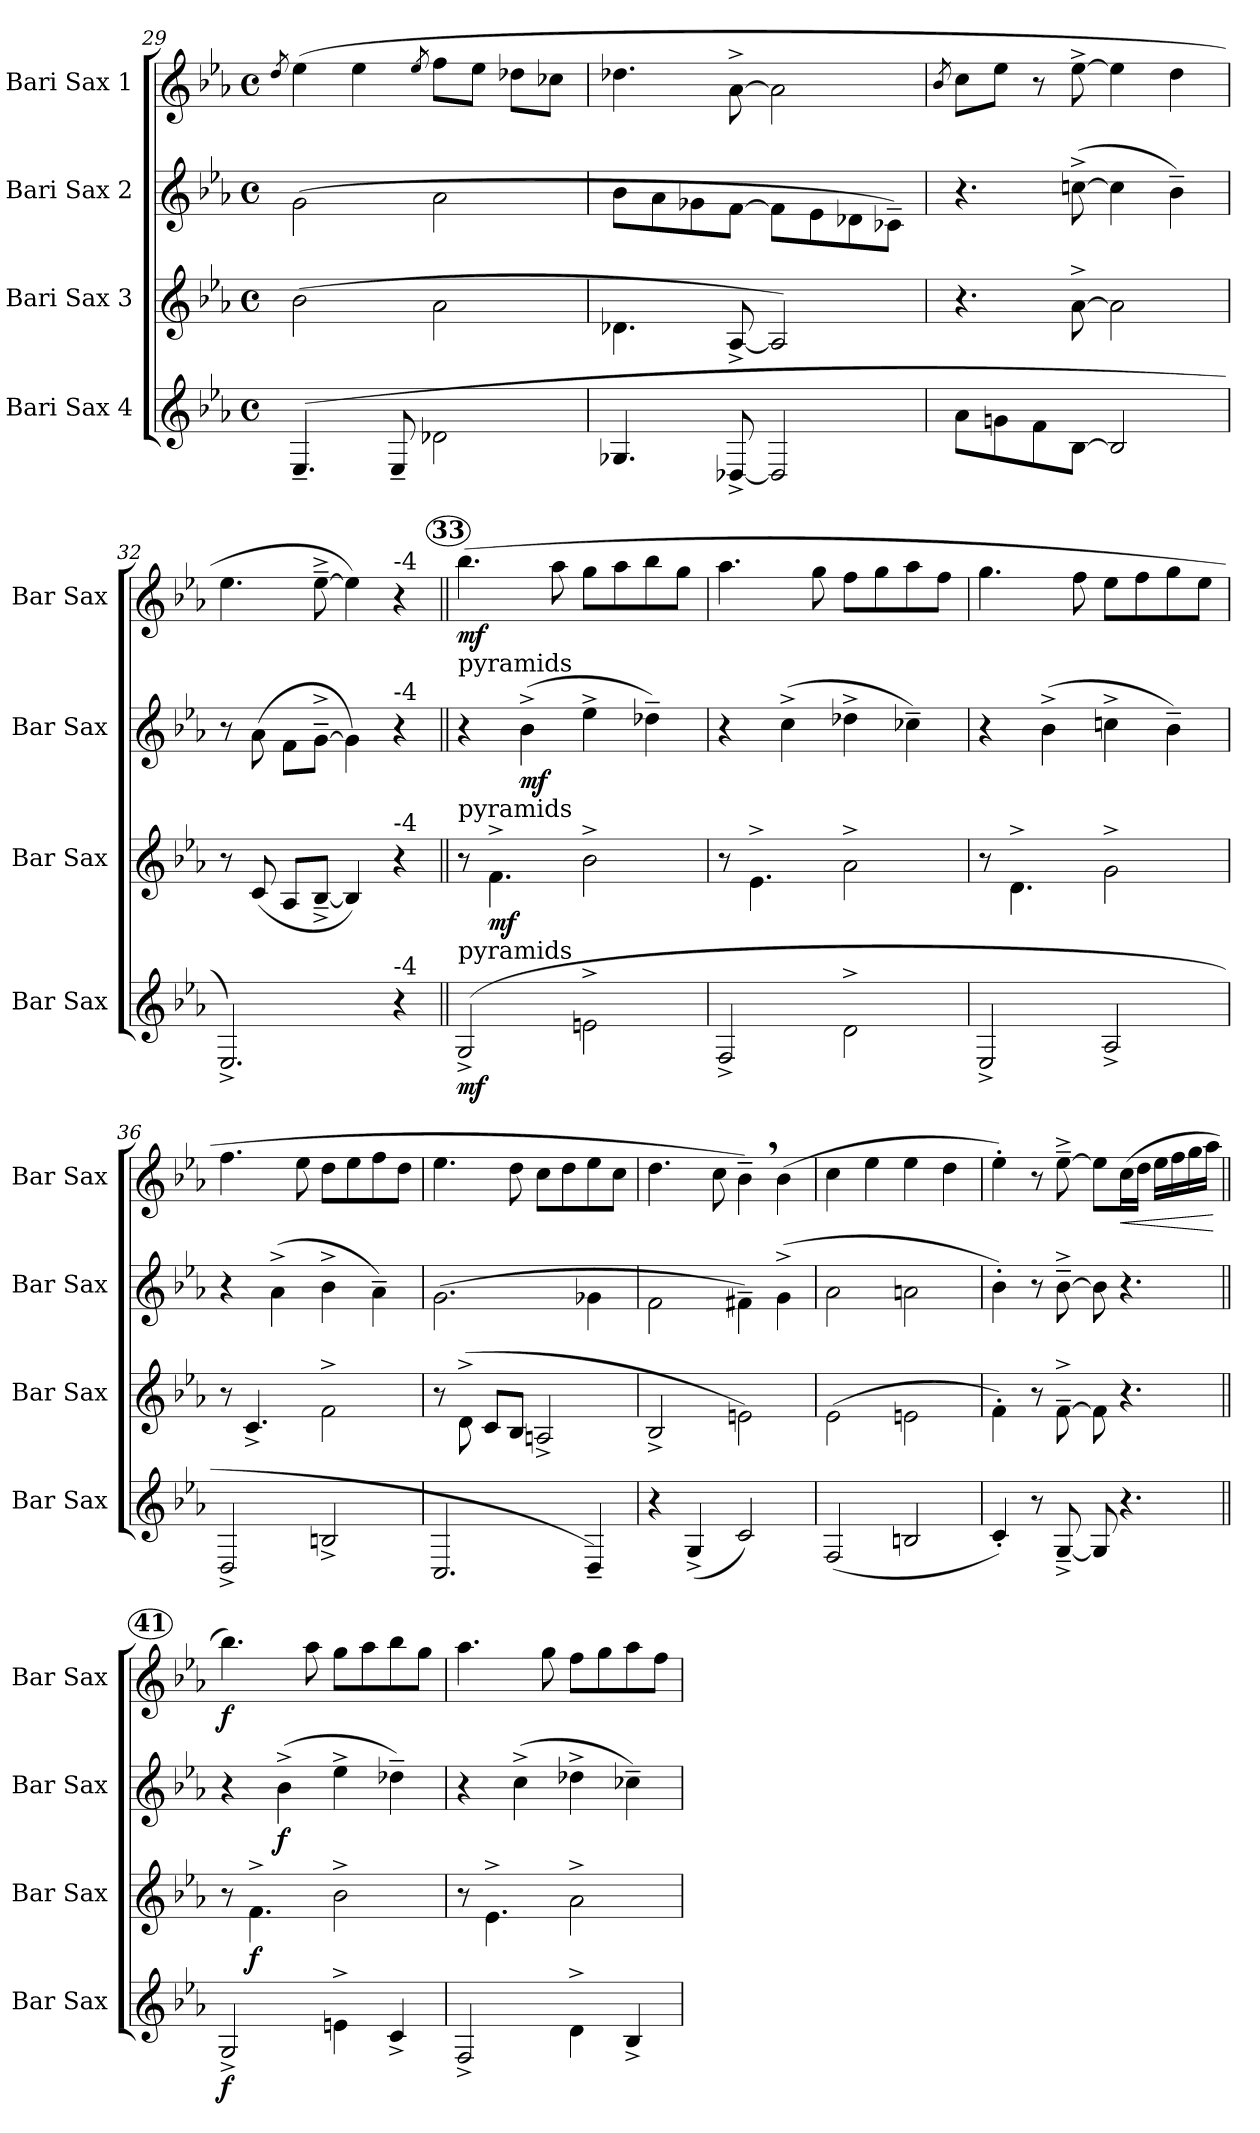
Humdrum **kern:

**kern	**dynam	**kern	**dynam	**kern	**dynam	**kern	**dynam
*part4	*part4	*part3	*part3	*part2	*part2	*part1	*part1
*staff4	*staff4	*staff3	*staff3	*staff2	*staff2	*staff1	*staff1
*I"Bari Sax 4	*	*I"Bari Sax 3	*	*I"Bari Sax 2	*	*I"Bari Sax 1	*
*I'Bar Sax	*	*I'Bar Sax	*	*I'Bar Sax	*	*I'Bar Sax	*
!!LO:LB:g=z
*clefG2	*	*clefG2	*	*clefG2	*	*clefG2	*
*ITrd12c21	*	*ITrd12c21	*	*ITrd12c21	*	*ITrd12c21	*
*k[b-e-a-]	*	*k[b-e-a-]	*	*k[b-e-a-]	*	*k[b-e-a-]	*
*E-:	*	*E-:	*	*E-:	*	*E-:	*
*M4/4	*	*M4/4	*	*M4/4	*	*M4/4	*
*met(c)	*	*met(c)	*	*met(c)	*	*met(c)	*
=29	=29	=29	=29	=29	=29	=29	=29
.	.	.	.	.	.	8qd/	.
(>4.EE-~</	.	(>2B-\	.	(>2G\	.	(>4e-\	.
.	.	.	.	.	.	4e-\	.
8EE-~</	.	.	.	.	.	.	.
.	.	.	.	.	.	8qe-/	.
2D-X\	.	2A-\	.	2A-\	.	8f\L	.
.	.	.	.	.	.	8e-\J	.
.	.	.	.	.	.	8d-X\L	.
.	.	.	.	.	.	8c-X\J	.
=30	=30	=30	=30	=30	=30	=30	=30
4.GG-X/	.	4.D-X\	.	8B-\L	.	4.d-X\	.
.	.	.	.	8A-\	.	.	.
.	.	.	.	8G-X\	.	.	.
[8DD-X^</	.	[8AA-^</	.	[8F\J	.	[8A-^>\	.
2DD-/]	.	2AA-/])	.	8F\L]	.	2A-\]	.
.	.	.	.	8E-\	.	.	.
.	.	.	.	8D-X\	.	.	.
.	.	.	.	8C-X~>\J)	.	.	.
=31	=31	=31	=31	=31	=31	=31	=31
.	.	.	.	.	.	8qB-/	.
8A-\L	.	4.r	.	4.r	.	8c\L	.
8Gn\	.	.	.	.	.	8e-\J	.
8F\	.	.	.	.	.	8r	.
[8BB-\J	.	[8A-^>\	.	(>[8cn^>\	.	[8e-^>\	.
2BB-/]	.	2A-\]	.	4c\]	.	4e-\]	.
.	.	.	.	4B-~>\)	.	4d\	.
=32	=32	=32	=32	=32	=32	=32	=32
2.EE-^</)	.	8r	.	8r	.	4.e-\	.
.	.	(8C/	.	(>8A-\	.	.	.
.	.	8AA-/L	.	8F\L	.	.	.
.	.	[8BB-^<~</J	.	[8G^>~>\J	.	[8e-^>~>\	.
.	.	4BB-/])	.	4G\])	.	4e-\])	.
!	!	!	!	!	!	!LO:TX:a:t=-4	!
!	!	!	!	!LO:TX:a:t=-4	!	!	!
!	!	!LO:TX:a:t=-4	!	!	!	!	!
!LO:TX:a:t=-4	!	!	!	!	!	!	!
4r	.	4r	.	4r	.	4r	.
!!LO:REH:place=s1:a:enc=circle:fs=12:t=33
=33||	=33||	=33||	=33||	=33||	=33||	=33||	=33||
!	!	!	!	!LO:TX:a:t=pyramids	!	!	!
!	!	!LO:TX:a:t=pyramids	!	!	!	!	!
!LO:TX:a:t=pyramids	!	!	!	!	!	!	!
!	!LO:DY:b	!	!	!	!	!	!LO:DY:b
(>2GG^</	mf	8r	.	4r	.	(>4.b-\	mf
!	!	!	!LO:DY:b	!	!	!	!
.	.	4.F^>\	mf	.	.	.	.
!	!	!	!	!	!LO:DY:b	!	!
.	.	.	.	(>4B-^>\	mf	.	.
.	.	.	.	.	.	8a-\	.
2En^>\	.	2B-^>\	.	4e-^>\	.	8g\L	.
.	.	.	.	.	.	8a-\	.
.	.	.	.	4d-X~>\)	.	8b-\	.
.	.	.	.	.	.	8g\J	.
=34	=34	=34	=34	=34	=34	=34	=34
2FF^</	.	8r	.	4r	.	4.a-\	.
.	.	4.E-^>\	.	.	.	.	.
.	.	.	.	(>4c^>\	.	.	.
.	.	.	.	.	.	8g\	.
2D^>\	.	2A-^>\	.	4d-X^>\	.	8f\L	.
.	.	.	.	.	.	8g\	.
.	.	.	.	4c-X~>\)	.	8a-\	.
.	.	.	.	.	.	8f\J	.
=35	=35	=35	=35	=35	=35	=35	=35
2EE-^</	.	8r	.	4r	.	4.g\	.
.	.	4.D^>\	.	.	.	.	.
.	.	.	.	(>4B-^>\	.	.	.
.	.	.	.	.	.	8f\	.
2AA-^</	.	2G^>\	.	4cn^>\	.	8e-\L	.
.	.	.	.	.	.	8f\	.
.	.	.	.	4B-~>\)	.	8g\	.
.	.	.	.	.	.	8e-\J	.
=36	=36	=36	=36	=36	=36	=36	=36
2DD^</	.	8r	.	4r	.	4.f\	.
.	.	4.C^</	.	.	.	.	.
.	.	.	.	(>4A-^>\	.	.	.
.	.	.	.	.	.	8e-\	.
2BBn^</	.	2F^>\	.	4B-^>\	.	8d\L	.
.	.	.	.	.	.	8e-\	.
.	.	.	.	4A-~>\)	.	8f\	.
.	.	.	.	.	.	8d\J	.
!!LO:PB:g=z
=37	=37	=37	=37	=37	=37	=37	=37
2.CC/	.	8r	.	(>2.G\	.	4.e-\	.
.	.	(>8D^>\	.	.	.	.	.
.	.	8C/L	.	.	.	.	.
.	.	8BB-/J	.	.	.	8d\	.
.	.	2AAn^</	.	.	.	8c\L	.
.	.	.	.	.	.	8d\	.
4DD~</)	.	.	.	4G-X\	.	8e-\	.
.	.	.	.	.	.	8c\J	.
=38	=38	=38	=38	=38	=38	=38	=38
4r	.	2BB-^</	.	2F\	.	4.d\	.
(<4GG^</	.	.	.	.	.	.	.
.	.	.	.	.	.	8c\	.
2C/)	.	2En\)	.	4F#X~>\)	.	4B-~>,>\)	.
.	.	.	.	(>4G^>\	.	(>4B-\	.
=39	=39	=39	=39	=39	=39	=39	=39
(<2FF/	.	(>2E-i\	.	2A-\	.	4c\	.
.	.	.	.	.	.	4e-\	.
2BBn/	.	2En\	.	2An\	.	4e-\	.
.	.	.	.	.	.	4d\	.
=40	=40	=40	=40	=40	=40	=40	=40
4C'</)	.	4F'>\)	.	4B-'>\)	.	4e-'>\)	.
8r	.	8r	.	8r	.	8r	.
[8GG^<~</	.	[8F^>~>\	.	[8B-^>~>\	.	[8e-^>~>\	.
8GG/]	.	8F\]	.	8B-\]	.	8e-\L]	.
!	!	!	!	!	!	!	!LO:HP:b
4.r	.	4.r	.	4.r	.	(>16c\L	<
.	.	.	.	.	.	16d\JJ	.
.	.	.	.	.	.	16e-\LL	.
.	.	.	.	.	.	16f\	.
.	.	.	.	.	.	16g\	.
.	.	.	.	.	.	16a-\JJ	.
.	.	.	.	.	.	.	[
!!LO:REH:place=s1:a:enc=circle:fs=12:t=41
=41||	=41||	=41||	=41||	=41||	=41||	=41||	=41||
!	!LO:DY:b	!	!	!	!	!	!LO:DY:b
2GG^</	f	8r	.	4r	.	4.b-\)	f
!	!	!	!LO:DY:b	!	!	!	!
.	.	4.F^>\	f	.	.	.	.
!	!	!	!	!	!LO:DY:b	!	!
.	.	.	.	(>4B-^>\	f	.	.
.	.	.	.	.	.	8a-\	.
4En^>\	.	2B-^>\	.	4e-^>\	.	8g\L	.
.	.	.	.	.	.	8a-\	.
4C^</	.	.	.	4d-X~>\)	.	8b-\	.
.	.	.	.	.	.	8g\J	.
=42	=42	=42	=42	=42	=42	=42	=42
2FF^</	.	8r	.	4r	.	4.a-\	.
.	.	4.E-^>\	.	.	.	.	.
.	.	.	.	(>4c^>\	.	.	.
.	.	.	.	.	.	8g\	.
4D^>\	.	2A-^>\	.	4d-X^>\	.	8f\L	.
.	.	.	.	.	.	8g\	.
4BB-^</	.	.	.	4c-X~>\)	.	8a-\	.
.	.	.	.	.	.	8f\J	.
=	=	=	=	=	=	=	=
*-	*-	*-	*-	*-	*-	*-	*-
